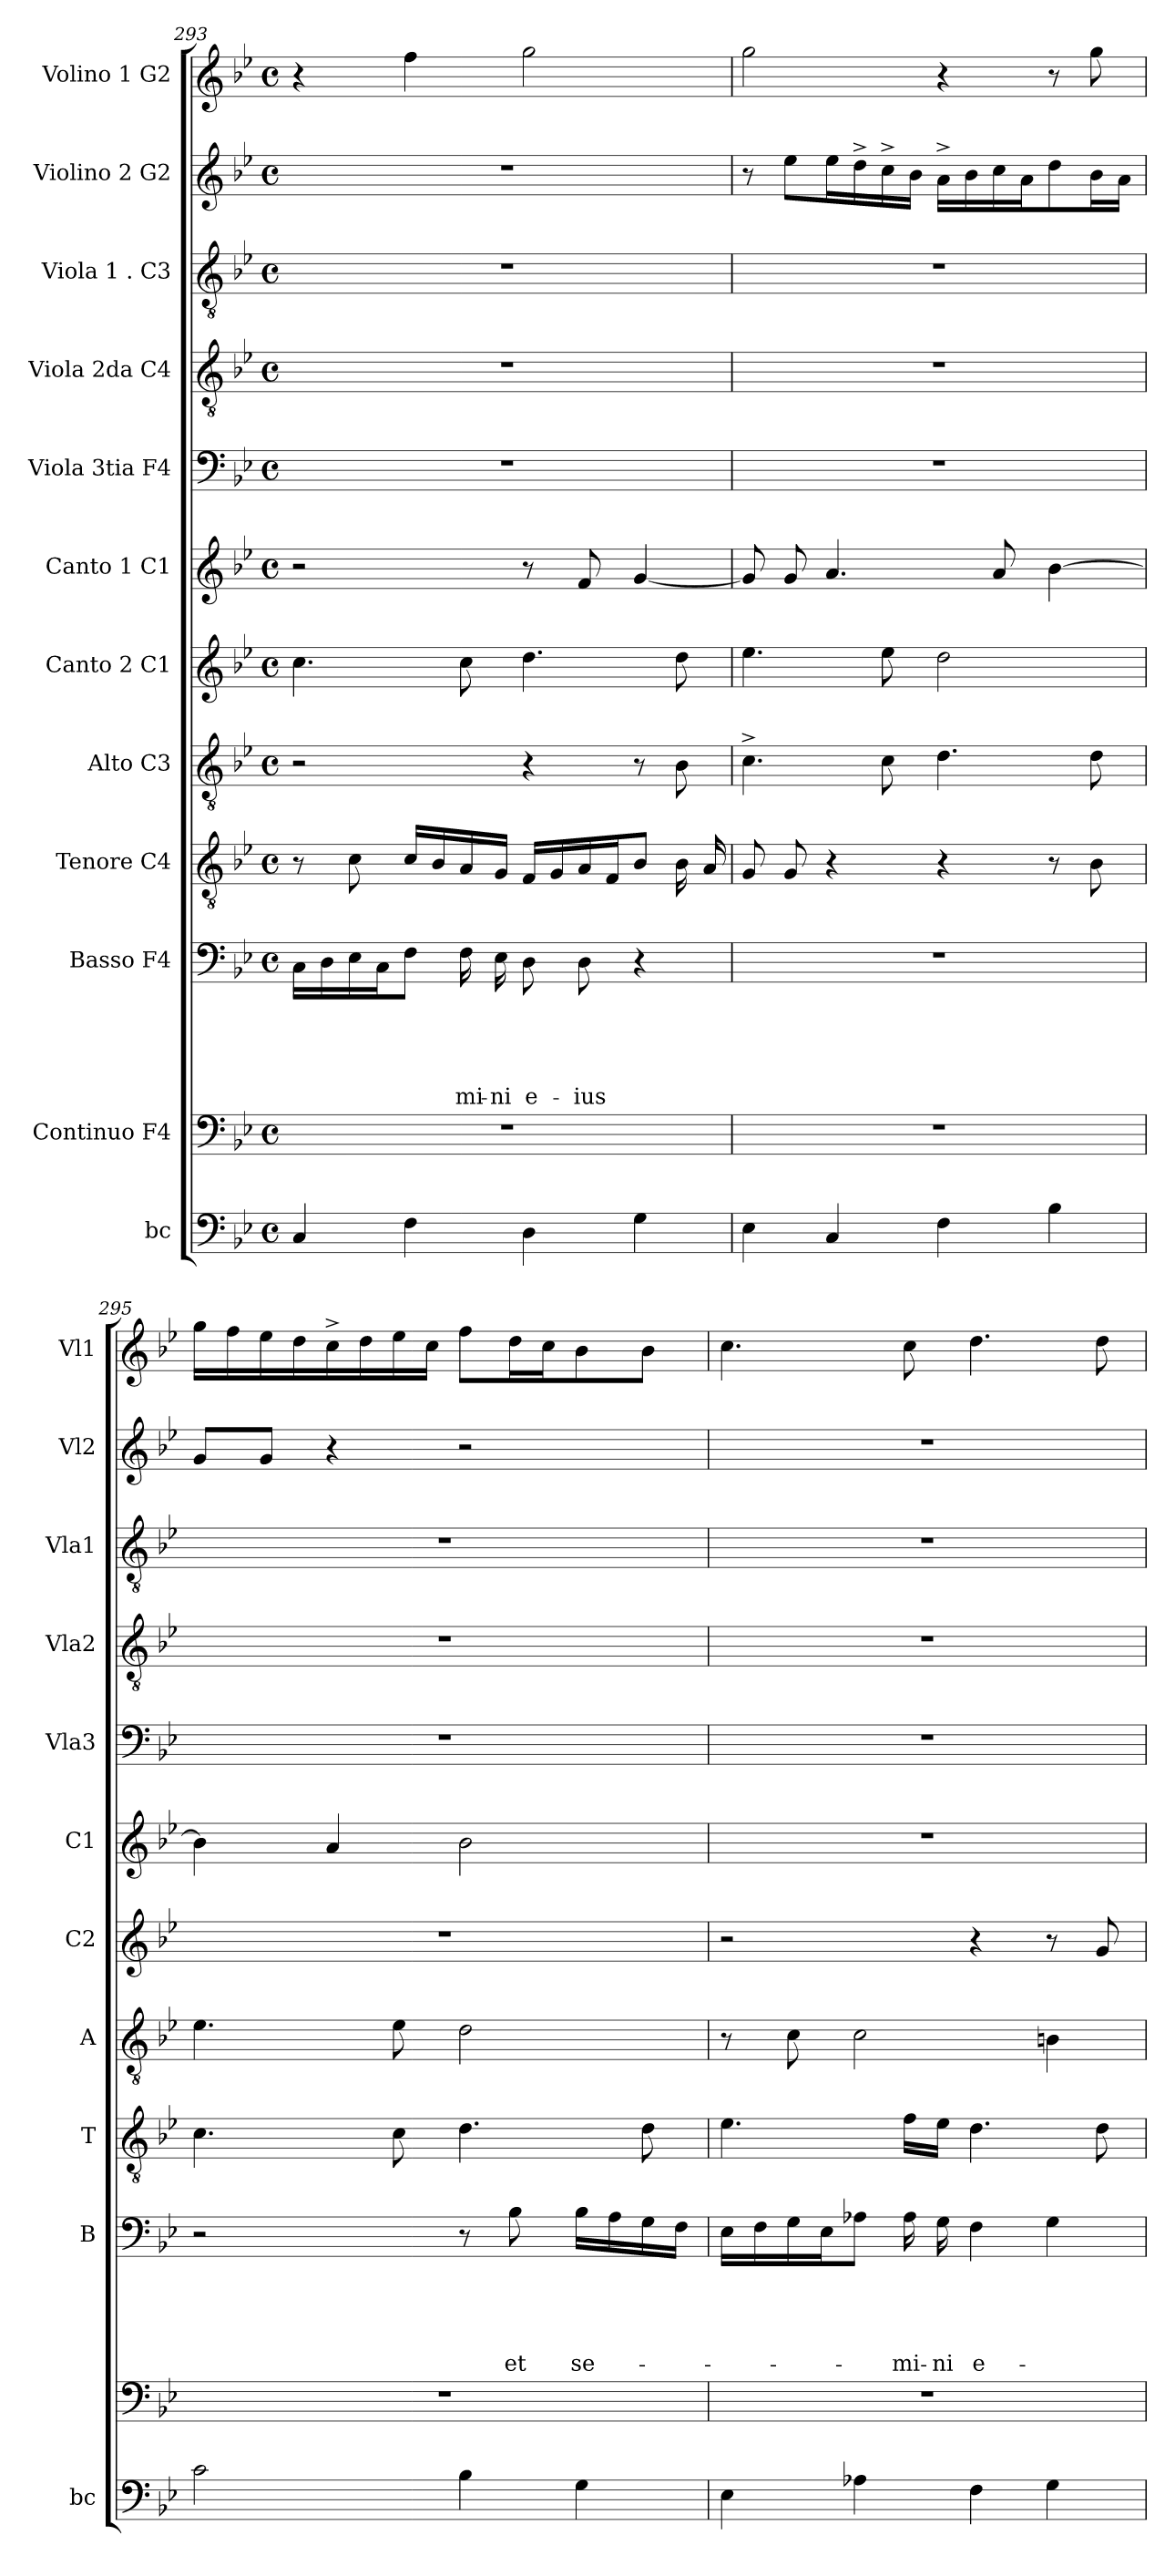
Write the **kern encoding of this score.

**kern	**kern	**kern	**text	**text	**text	**text	**text	**kern	**kern	**kern	**kern	**kern	**kern	**kern	**kern	**kern
*part12	*part11	*part10	*part10	*part10	*part10	*part10	*part10	*part9	*part8	*part7	*part6	*part5	*part4	*part3	*part2	*part1
*staff12	*staff11	*staff10	*staff10	*staff10	*staff10	*staff10	*staff10	*staff9	*staff8	*staff7	*staff6	*staff5	*staff4	*staff3	*staff2	*staff1
*I"bc	*I"Continuo F4	*I"Basso F4	*	*	*	*	*	*I"Tenore C4	*I"Alto C3	*I"Canto 2 C1	*I"Canto 1 C1	*I"Viola 3tia F4	*I"Viola 2da C4	*I"Viola 1 . C3	*I"Violino 2 G2	*I"Volino 1 G2
*I'bc	*	*I'B	*	*	*	*	*	*I'T	*I'A	*I'C2	*I'C1	*I'Vla3	*I'Vla2	*I'Vla1	*I'Vl2	*I'Vl1
*clefF4	*clefF4	*clefF4	*	*	*	*	*	*clefGv2	*clefGv2	*clefG2	*clefG2	*clefF4	*clefGv2	*clefGv2	*clefG2	*clefG2
*k[b-e-]	*k[b-e-]	*k[b-e-]	*	*	*	*	*	*k[b-e-]	*k[b-e-]	*k[b-e-]	*k[b-e-]	*k[b-e-]	*k[b-e-]	*k[b-e-]	*k[b-e-]	*k[b-e-]
*B-:	*B-:	*B-:	*	*	*	*	*	*B-:	*B-:	*B-:	*B-:	*B-:	*B-:	*B-:	*B-:	*B-:
*M4/4	*M4/4	*M4/4	*	*	*	*	*	*M4/4	*M4/4	*M4/4	*M4/4	*M4/4	*M4/4	*M4/4	*M4/4	*M4/4
*met(c)	*met(c)	*met(c)	*	*	*	*	*	*met(c)	*met(c)	*met(c)	*met(c)	*met(c)	*met(c)	*met(c)	*met(c)	*met(c)
=293	=293	=293	=293	=293	=293	=293	=293	=293	=293	=293	=293	=293	=293	=293	=293	=293
4C/	1r	16C\LL	.	.	.	.	.	8r	2r	4.cc\	2r	1r	1r	1r	1r	4r
.	.	16D\	.	.	.	.	.	.	.	.	.	.	.	.	.	.
.	.	16E-\	.	.	.	.	.	8c\	.	.	.	.	.	.	.	.
.	.	16C\J	.	.	.	.	.	.	.	.	.	.	.	.	.	.
4F\	.	8F\J	.	.	.	.	.	16c/LL	.	.	.	.	.	.	.	4ff\
.	.	.	.	.	.	.	.	16B-/	.	.	.	.	.	.	.	.
!	!	!	!	!	!	!	!LO:LY:b	!	!	!	!	!	!	!	!	!
.	.	16F\	.	.	.	.	-mi-	16A/	.	8cc\	.	.	.	.	.	.
!	!	!	!	!	!	!	!LO:LY:b:rj	!	!	!	!	!	!	!	!	!
.	.	16E-\	.	.	.	.	-ni	16G/JJ	.	.	.	.	.	.	.	.
!	!	!	!	!	!	!	!LO:LY:b	!	!	!	!	!	!	!	!	!
4D\	.	8D\	.	.	.	.	e-	16F/LL	4r	4.dd\	8r	.	.	.	.	2gg\
.	.	.	.	.	.	.	.	16G/	.	.	.	.	.	.	.	.
!	!	!	!	!	!	!	!LO:LY:b	!	!	!	!	!	!	!	!	!
.	.	8D\	.	.	.	.	-ius	16A/	.	.	8f/	.	.	.	.	.
.	.	.	.	.	.	.	.	16F/J	.	.	.	.	.	.	.	.
4G\	.	4r	.	.	.	.	.	8B-/J	8r	.	[>4g/	.	.	.	.	.
.	.	.	.	.	.	.	.	16B-\	8B-\	8dd\	.	.	.	.	.	.
.	.	.	.	.	.	.	.	16A/	.	.	.	.	.	.	.	.
!!LO:PB:g=z
=294	=294	=294	=294	=294	=294	=294	=294	=294	=294	=294	=294	=294	=294	=294	=294	=294
4E-\	1r	1r	.	.	.	.	.	8G/	4.c^>\	4.ee-\	8g/]	1r	1r	1r	8r	2gg\
.	.	.	.	.	.	.	.	8G/	.	.	8g/	.	.	.	8ee-\L	.
4C/	.	.	.	.	.	.	.	4r	.	.	4.a/	.	.	.	16ee-\L	.
.	.	.	.	.	.	.	.	.	.	.	.	.	.	.	16dd^>\	.
.	.	.	.	.	.	.	.	.	8c\	8ee-\	.	.	.	.	16cc^>\	.
.	.	.	.	.	.	.	.	.	.	.	.	.	.	.	16b-\JJ	.
4F\	.	.	.	.	.	.	.	4r	4.d\	2dd\	.	.	.	.	16a^>\LL	4r
.	.	.	.	.	.	.	.	.	.	.	.	.	.	.	16b-\	.
.	.	.	.	.	.	.	.	.	.	.	8a/	.	.	.	16cc\	.
.	.	.	.	.	.	.	.	.	.	.	.	.	.	.	16a\J	.
4B-\	.	.	.	.	.	.	.	8r	.	.	[>4b-\	.	.	.	8dd\	8r
.	.	.	.	.	.	.	.	8B-\	8d\	.	.	.	.	.	16b-\L	8gg\
.	.	.	.	.	.	.	.	.	.	.	.	.	.	.	16a\JJ	.
=295	=295	=295	=295	=295	=295	=295	=295	=295	=295	=295	=295	=295	=295	=295	=295	=295
2c\	1r	2r	.	.	.	.	.	4.c\	4.e-\	1r	4b-\]	1r	1r	1r	8g/L	16gg\LL
.	.	.	.	.	.	.	.	.	.	.	.	.	.	.	.	16ff\
.	.	.	.	.	.	.	.	.	.	.	.	.	.	.	8g/J	16ee-\
.	.	.	.	.	.	.	.	.	.	.	.	.	.	.	.	16dd\
.	.	.	.	.	.	.	.	.	.	.	4a/	.	.	.	4r	16cc^>\
.	.	.	.	.	.	.	.	.	.	.	.	.	.	.	.	16dd\
.	.	.	.	.	.	.	.	8c\	8e-\	.	.	.	.	.	.	16ee-\
.	.	.	.	.	.	.	.	.	.	.	.	.	.	.	.	16cc\JJ
4B-\	.	8r	.	.	.	.	.	4.d\	2d\	.	2b-\	.	.	.	2r	8ff\L
!	!	!	!	!	!	!	!LO:LY:b	!	!	!	!	!	!	!	!	!
.	.	8B-\	.	.	.	.	et	.	.	.	.	.	.	.	.	16dd\L
.	.	.	.	.	.	.	.	.	.	.	.	.	.	.	.	16cc\J
!	!	!	!	!	!	!	!LO:LY:b	!	!	!	!	!	!	!	!	!
4G\	.	16B-\LL	.	.	.	.	se-	.	.	.	.	.	.	.	.	8b-\
.	.	16A\	.	.	.	.	.	.	.	.	.	.	.	.	.	.
.	.	16G\	.	.	.	.	.	8d\	.	.	.	.	.	.	.	8b-\J
.	.	16F\JJ	.	.	.	.	.	.	.	.	.	.	.	.	.	.
=296	=296	=296	=296	=296	=296	=296	=296	=296	=296	=296	=296	=296	=296	=296	=296	=296
4E-\	1r	16E-\LL	.	.	.	.	.	4.e-\	8r	2r	1r	1r	1r	1r	1r	4.cc\
.	.	16F\	.	.	.	.	.	.	.	.	.	.	.	.	.	.
.	.	16G\	.	.	.	.	.	.	8c\	.	.	.	.	.	.	.
.	.	16E-\J	.	.	.	.	.	.	.	.	.	.	.	.	.	.
4A-X\	.	8A-X\J	.	.	.	.	.	.	2c\	.	.	.	.	.	.	.
!	!	!	!	!	!	!	!LO:LY:b	!	!	!	!	!	!	!	!	!
.	.	16A-\	.	.	.	.	-mi-	16f\LL	.	.	.	.	.	.	.	8cc\
!	!	!	!	!	!	!	!LO:LY:b:rj	!	!	!	!	!	!	!	!	!
.	.	16G\	.	.	.	.	-ni	16e-\JJ	.	.	.	.	.	.	.	.
!	!	!	!	!	!	!	!LO:LY:b	!	!	!	!	!	!	!	!	!
4F\	.	4F\	.	.	.	.	e-	4.d\	.	4r	.	.	.	.	.	4.dd\
4G\	.	4G\	.	.	.	.	.	.	4Bn\	8r	.	.	.	.	.	.
.	.	.	.	.	.	.	.	8d\	.	8g/	.	.	.	.	.	8dd\
=	=	=	=	=	=	=	=	=	=	=	=	=	=	=	=	=
*-	*-	*-	*-	*-	*-	*-	*-	*-	*-	*-	*-	*-	*-	*-	*-	*-
